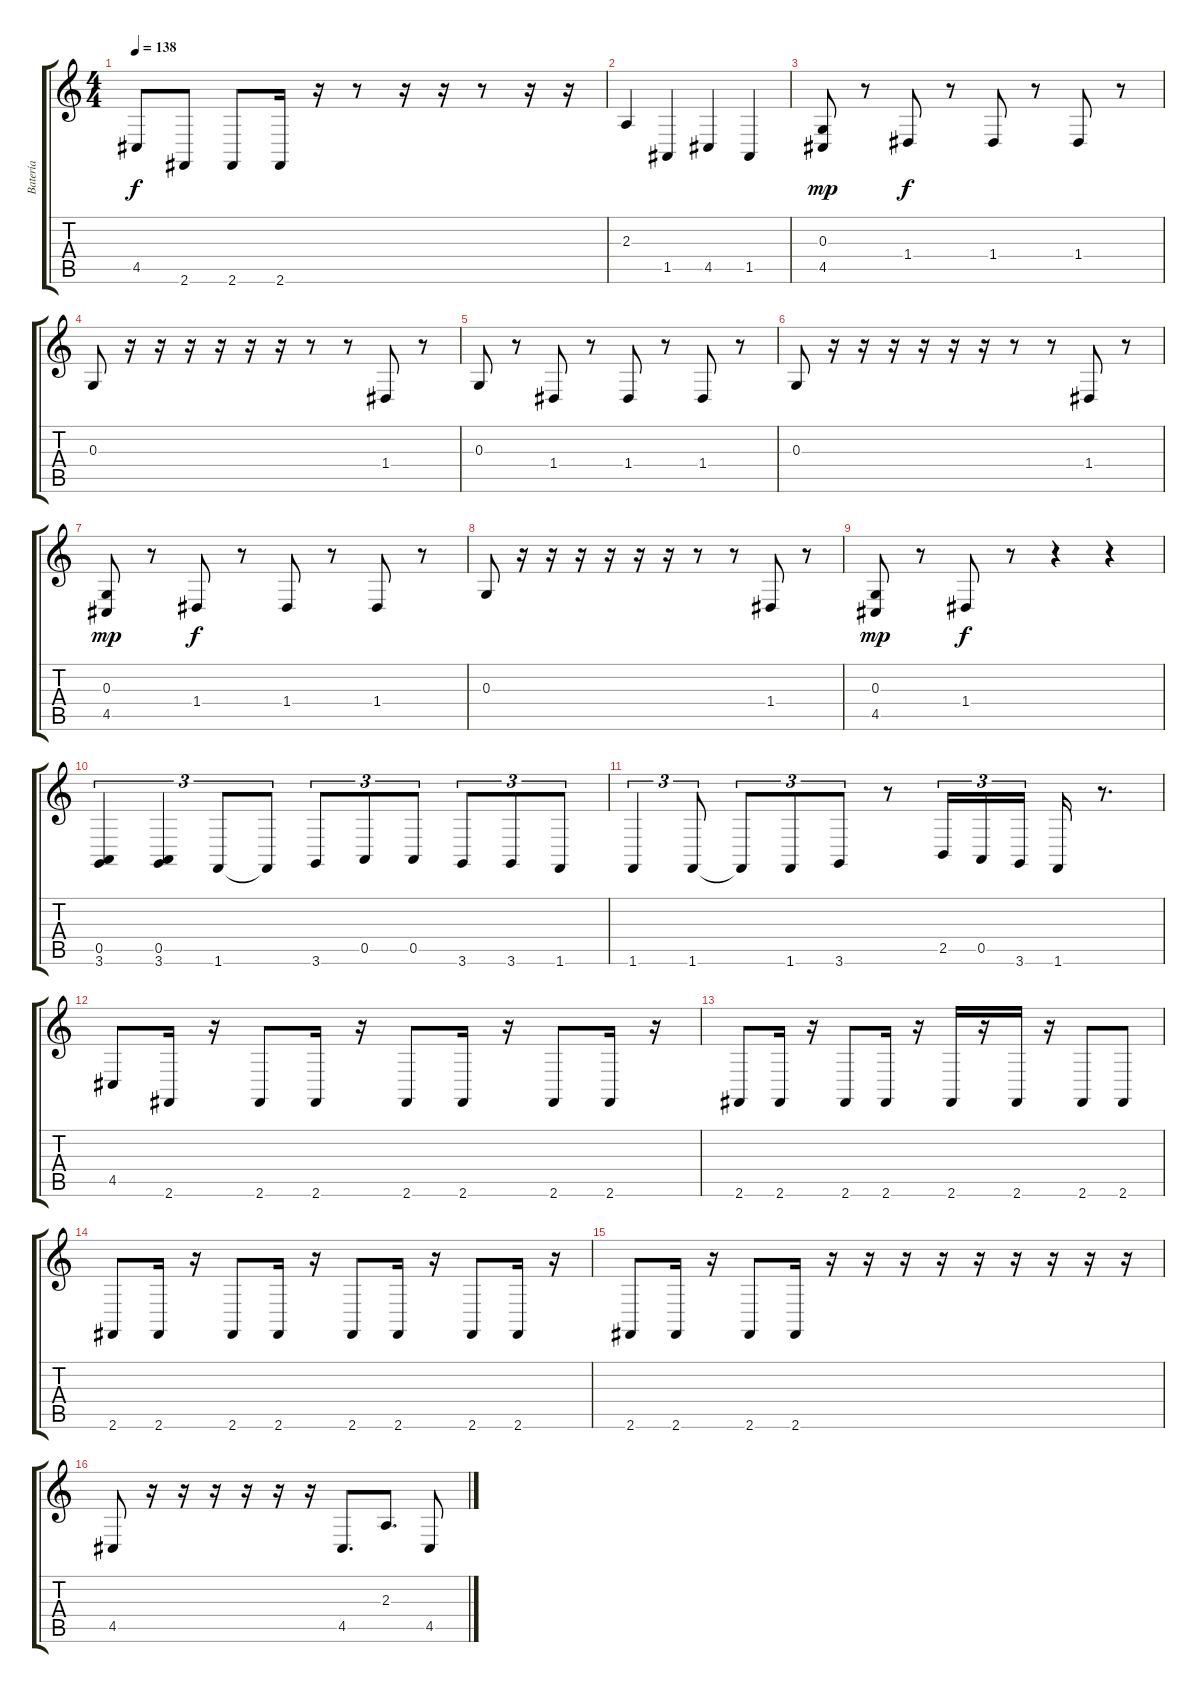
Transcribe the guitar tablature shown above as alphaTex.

\track ("Batería" "Batería") {instrument melodictom}
\staff {score tabs}
\tuning (E4 B3 G3 D3 A2 E2) {hide}
\ts (4 4)
\tempo 138
\clef g2
\ks c
4.5.8{dy f} 2.6.8 2.6.8 2.6.16 r.16 r.8 r.16 r.16 r.8 r.16 r.16 |
2.3.4 1.5.4 4.5.4 1.5.4 |
(0.3 4.5).8{dy mp} r.8 1.4.8{dy f} r.8 1.4.8 r.8 1.4.8 r.8 |
0.3.8 r.16 r.16 r.16 r.16 r.16 r.16 r.8 r.8 1.4.8 r.8 |
0.3.8 r.8 1.4.8 r.8 1.4.8 r.8 1.4.8 r.8 |
0.3.8 r.16 r.16 r.16 r.16 r.16 r.16 r.8 r.8 1.4.8 r.8 |
(0.3 4.5).8{dy mp} r.8 1.4.8{dy f} r.8 1.4.8 r.8 1.4.8 r.8 |
0.3.8 r.16 r.16 r.16 r.16 r.16 r.16 r.8 r.8 1.4.8 r.8 |
(0.3 4.5).8{dy mp} r.8 1.4.8{dy f} r.8 r.4 r.4 |
(0.5 3.6).4{tu (3 2)} (0.5 3.6).4{tu (3 2)} 1.6.8{tu (3 2)} 1.6{t}.8{tu (3 2)} 3.6.8{tu (3 2)} 0.5.8{tu (3 2)} 0.5.8{tu (3 2)} 3.6.8{tu (3 2)} 3.6.8{tu (3 2)} 1.6.8{tu (3 2)} |
1.6.4{tu (3 2)} 1.6.8{tu (3 2)} 1.6{t}.8{tu (3 2)} 1.6.8{tu (3 2)} 3.6.8{tu (3 2)} r.8 2.5.16{tu (3 2)} 0.5.16{tu (3 2)} 3.6.16{tu (3 2)} 1.6.16 r.8{d} |
4.5.8 2.6.16 r.16 2.6.8 2.6.16 r.16 2.6.8 2.6.16 r.16 2.6.8 2.6.16 r.16 |
2.6.8 2.6.16 r.16 2.6.8 2.6.16 r.16 2.6.16 r.16 2.6.16 r.16 2.6.8 2.6.8 |
2.6.8 2.6.16 r.16 2.6.8 2.6.16 r.16 2.6.8 2.6.16 r.16 2.6.8 2.6.16 r.16 |
2.6.8 2.6.16 r.16 2.6.8 2.6.16 r.16 r.16 r.16 r.16 r.16 r.16 r.16 r.16 r.16 |
4.5.8 r.16 r.16 r.16 r.16 r.16 r.16 4.5.8{d} 2.3.8{d} 4.5.8
